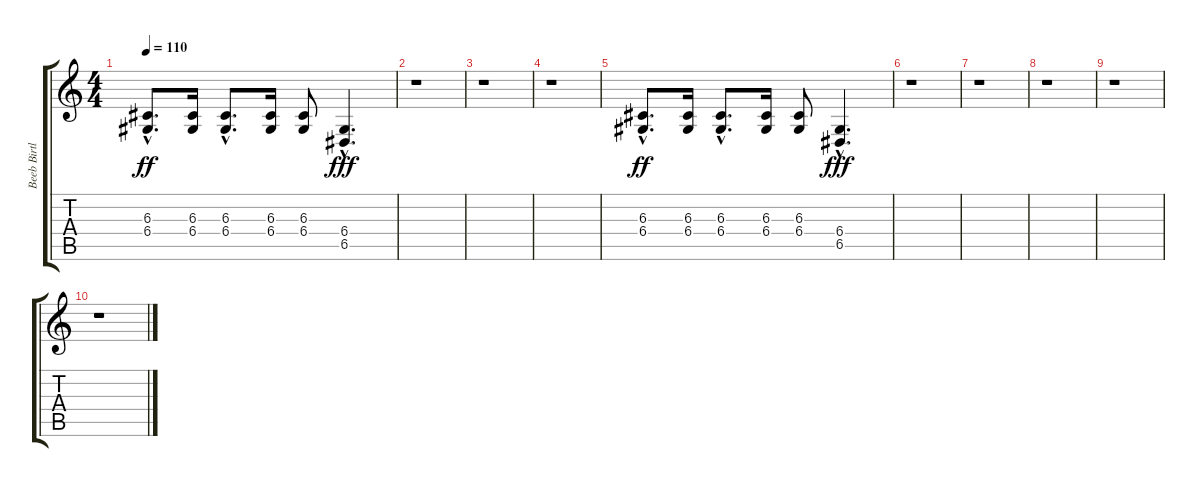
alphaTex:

\track ("Beeb Birtles/Graham Goble" "Beeb Birtl") {instrument englishhorn}
\staff {score tabs}
\tuning (E4 B3 G3 D3 A2 E2) {hide}
\ts (4 4)
\tempo 110
\clef g2
\ks c
(6.3{hac} 6.4{hac}).8{d dy ff} (6.3 6.4).16 (6.3{hac} 6.4{hac}).8{d} (6.3 6.4).16 (6.3 6.4).8 (6.4{hac} 6.5{hac}).4{d dy fff} |
r.1 |
r.1 |
r.1 |
(6.3{hac} 6.4{hac}).8{d dy ff} (6.3 6.4).16 (6.3{hac} 6.4{hac}).8{d} (6.3 6.4).16 (6.3 6.4).8 (6.4{hac} 6.5{hac}).4{d dy fff} |
r.1 |
r.1 |
r.1 |
r.1 |
r.1
